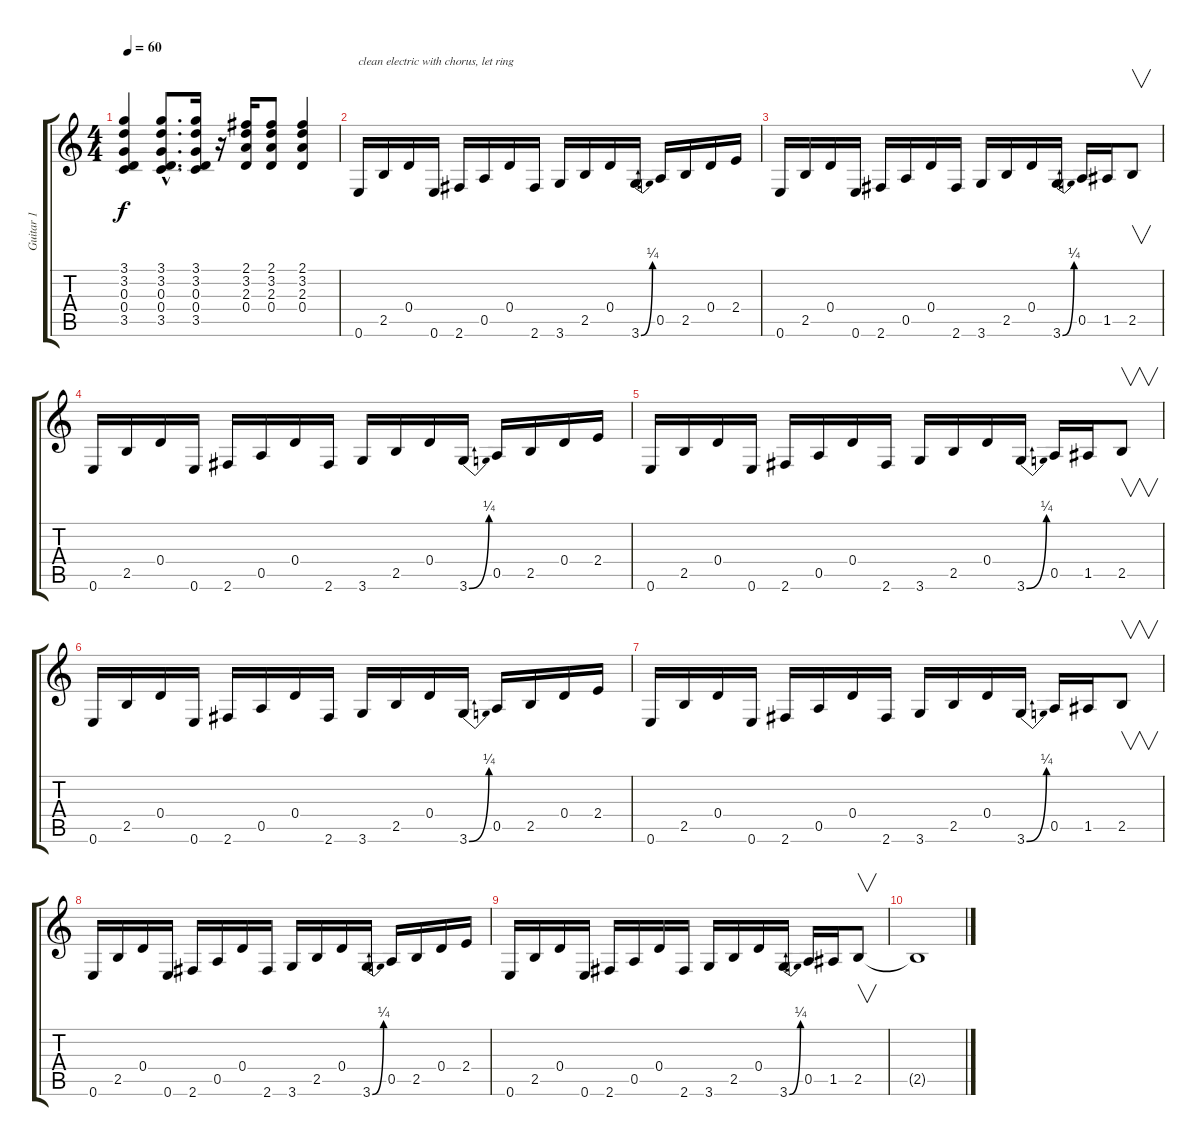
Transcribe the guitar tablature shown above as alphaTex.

\track ("Guitar 1" "Guitar 1") {instrument acousticguitarsteel}
\staff {score tabs}
\tuning (E4 B3 G3 D3 A2 E2) {hide}
\ts (4 4)
\tempo 60
\clef g2
\ks c
(3.1 3.2 0.3 0.4 3.5).4{dy f} (3.1{hac} 3.2{hac} 0.3{hac} 0.4{hac} 3.5{hac}).8{d} (3.1 3.2 0.3 0.4 3.5).16 r.16 (2.1 3.2 2.3 0.4).16 (2.1 3.2 2.3 0.4).8 (2.1 3.2 2.3 0.4).4 |
0.6.16{txt "clean electric with chorus, let ring" instrument electricguitarclean} 2.5.16 0.4.16 0.6.16 2.6.16 0.5.16 0.4.16 2.6.16 3.6.16 2.5.16 0.4.16 3.6{be (bend 0 0 60 1)}.16 0.5.16 2.5.16 0.4.16 2.4.16 |
0.6.16 2.5.16 0.4.16 0.6.16 2.6.16 0.5.16 0.4.16 2.6.16 3.6.16 2.5.16 0.4.16 3.6{be (bend 0 0 60 1)}.16 0.5.16 1.5.16 2.5.8{v} |
0.6.16 2.5.16 0.4.16 0.6.16 2.6.16 0.5.16 0.4.16 2.6.16 3.6.16 2.5.16 0.4.16 3.6{be (bend 0 0 60 1)}.16 0.5.16 2.5.16 0.4.16 2.4.16 |
0.6.16 2.5.16 0.4.16 0.6.16 2.6.16 0.5.16 0.4.16 2.6.16 3.6.16 2.5.16 0.4.16 3.6{be (bend 0 0 60 1)}.16 0.5.16 1.5.16 2.5.8{v} |
0.6.16{instrument electricguitarclean} 2.5.16 0.4.16 0.6.16 2.6.16 0.5.16 0.4.16 2.6.16 3.6.16 2.5.16 0.4.16 3.6{be (bend 0 0 60 1)}.16 0.5.16 2.5.16 0.4.16 2.4.16 |
0.6.16 2.5.16 0.4.16 0.6.16 2.6.16 0.5.16 0.4.16 2.6.16 3.6.16 2.5.16 0.4.16 3.6{be (bend 0 0 60 1)}.16 0.5.16 1.5.16 2.5.8{v} |
0.6.16 2.5.16 0.4.16 0.6.16 2.6.16 0.5.16 0.4.16 2.6.16 3.6.16 2.5.16 0.4.16 3.6{be (bend 0 0 60 1)}.16 0.5.16 2.5.16 0.4.16 2.4.16 |
0.6.16 2.5.16 0.4.16 0.6.16 2.6.16 0.5.16 0.4.16 2.6.16 3.6.16 2.5.16 0.4.16 3.6{be (bend 0 0 60 1)}.16 0.5.16 1.5.16 2.5.8{v} |
2.5{t}.1
